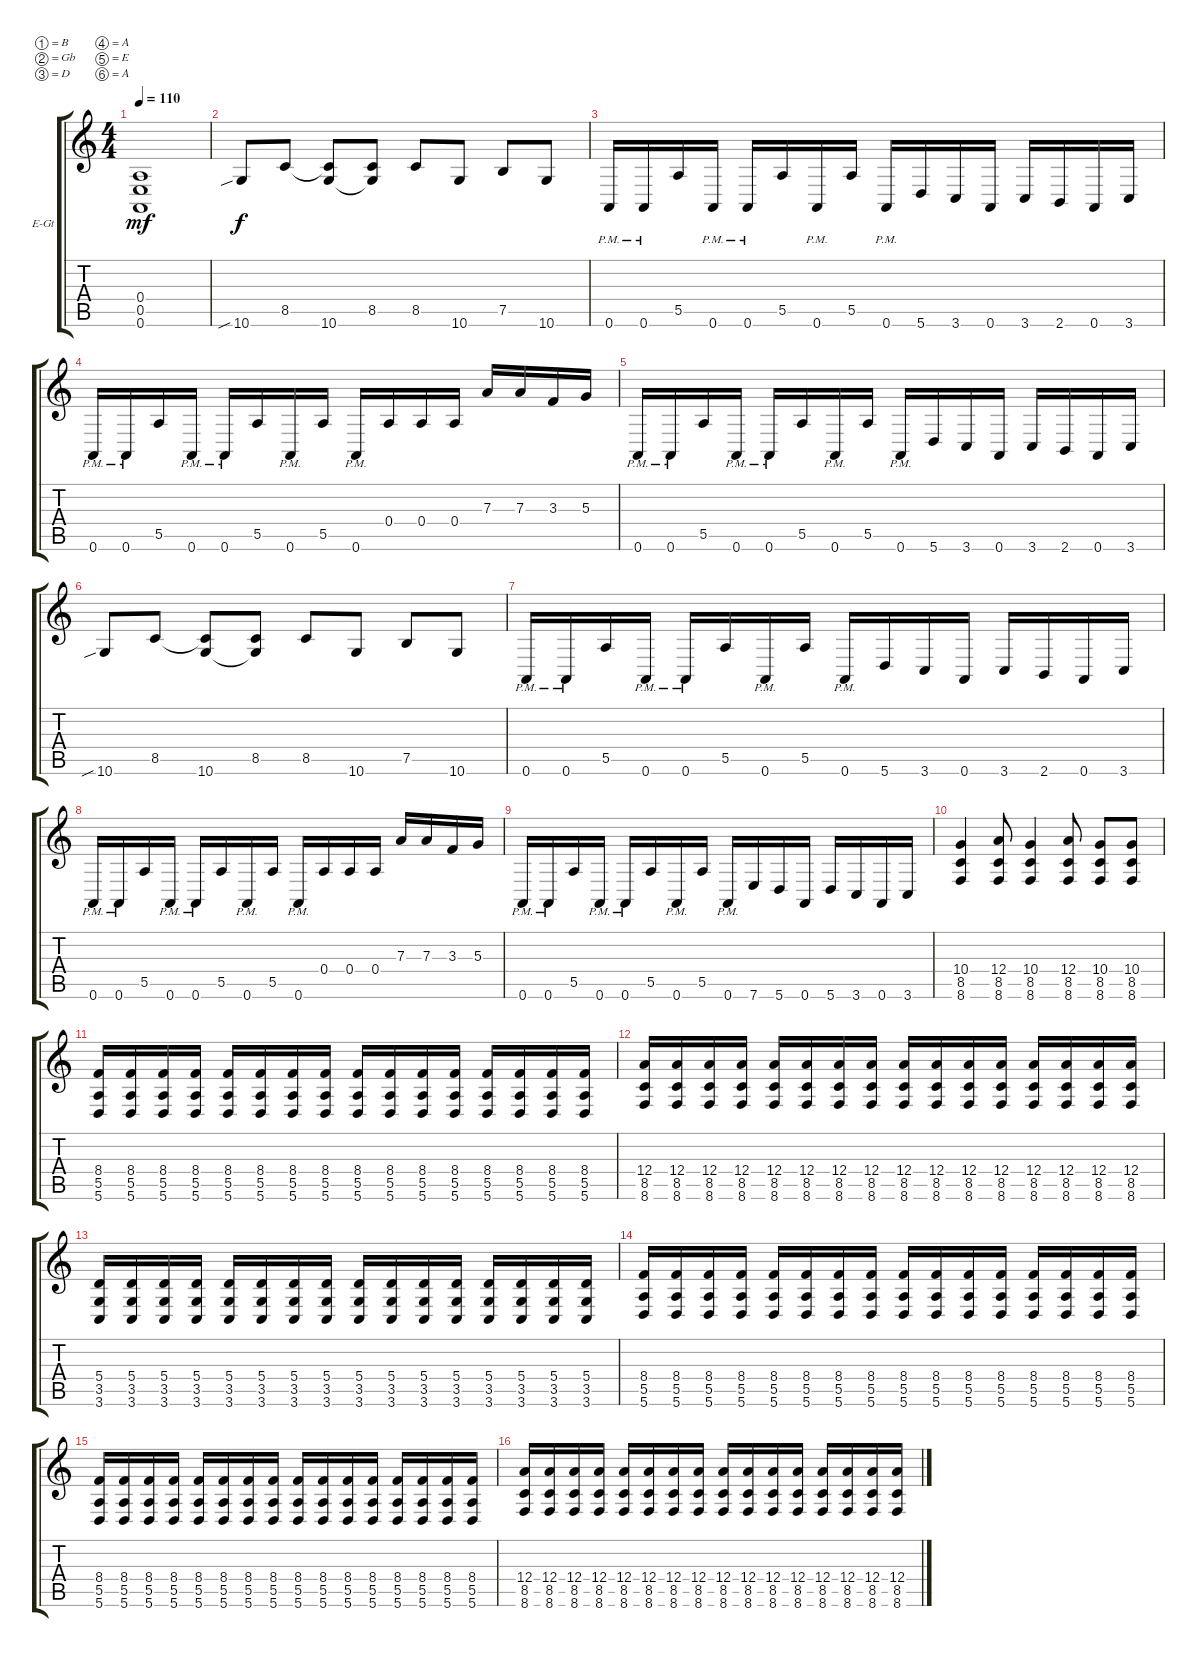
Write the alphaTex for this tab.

\defaultSystemsLayout 4
\bracketExtendMode groupsimilarinstruments
\firstSystemTrackNameOrientation horizontal
\otherSystemsTrackNameOrientation horizontal
\track ("Right Guitar " "E-Gt") {instrument distortionguitar}
\staff {score tabs}
\tuning (B3 Gb3 D3 A2 E2 A1)
\ts (4 4)
\tempo 110
\clef g2
\ks c
(0.6 0.5 0.4).1{dy mf} |
10.6{sib}.8{dy f} 8.5.8 (10.6 8.5{t}).8 (8.5 10.6{t}).8 8.5.8 10.6.8 7.5.8 10.6.8 |
0.6{pm}.16 0.6{pm}.16 5.5.16 0.6{pm}.16 0.6{pm}.16 5.5.16 0.6{pm}.16 5.5.16 0.6{pm}.16 5.6.16 3.6.16 0.6.16 3.6.16 2.6.16 0.6.16 3.6.16 |
0.6{pm}.16 0.6{pm}.16 5.5.16 0.6{pm}.16 0.6{pm}.16 5.5.16 0.6{pm}.16 5.5.16 0.6{pm}.16 0.4.16 0.4.16 0.4.16 7.3.16 7.3.16 3.3.16 5.3.16 |
0.6{pm}.16 0.6{pm}.16 5.5.16 0.6{pm}.16 0.6{pm}.16 5.5.16 0.6{pm}.16 5.5.16 0.6{pm}.16 5.6.16 3.6.16 0.6.16 3.6.16 2.6.16 0.6.16 3.6.16 |
10.6{sib}.8 8.5.8 (10.6 8.5{t}).8 (8.5 10.6{t}).8 8.5.8 10.6.8 7.5.8 10.6.8 |
0.6{pm}.16 0.6{pm}.16 5.5.16 0.6{pm}.16 0.6{pm}.16 5.5.16 0.6{pm}.16 5.5.16 0.6{pm}.16 5.6.16 3.6.16 0.6.16 3.6.16 2.6.16 0.6.16 3.6.16 |
0.6{pm}.16 0.6{pm}.16 5.5.16 0.6{pm}.16 0.6{pm}.16 5.5.16 0.6{pm}.16 5.5.16 0.6{pm}.16 0.4.16 0.4.16 0.4.16 7.3.16 7.3.16 3.3.16 5.3.16 |
0.6{pm}.16 0.6{pm}.16 5.5.16 0.6{pm}.16 0.6{pm}.16 5.5.16 0.6{pm}.16 5.5.16 0.6{pm}.16 7.6.16 5.6.16 0.6.16 5.6.16 3.6.16 0.6.16 3.6.16 |
(8.6 8.5 10.4).4 (8.6 8.5 12.4).8 (8.6 8.5 10.4).4 (8.6 8.5 12.4).8 (8.6 8.5 10.4).8 (8.6 8.5 10.4).8 |
(5.6 5.5 8.4).16 (5.6 5.5 8.4).16 (5.6 5.5 8.4).16 (5.6 5.5 8.4).16 (5.6 5.5 8.4).16 (5.6 5.5 8.4).16 (5.6 5.5 8.4).16 (5.6 5.5 8.4).16 (5.6 5.5 8.4).16 (5.6 5.5 8.4).16 (5.6 5.5 8.4).16 (5.6 5.5 8.4).16 (5.6 5.5 8.4).16 (5.6 5.5 8.4).16 (5.6 5.5 8.4).16 (5.6 5.5 8.4).16 |
(8.6 8.5 12.4).16 (8.6 8.5 12.4).16 (8.6 8.5 12.4).16 (8.6 8.5 12.4).16 (8.6 8.5 12.4).16 (8.6 8.5 12.4).16 (8.6 8.5 12.4).16 (8.6 8.5 12.4).16 (8.6 8.5 12.4).16 (8.6 8.5 12.4).16 (8.6 8.5 12.4).16 (8.6 8.5 12.4).16 (8.6 8.5 12.4).16 (8.6 8.5 12.4).16 (8.6 8.5 12.4).16 (8.6 8.5 12.4).16 |
(3.6 3.5 5.4).16 (3.6 3.5 5.4).16 (3.6 3.5 5.4).16 (3.6 3.5 5.4).16 (3.6 3.5 5.4).16 (3.6 3.5 5.4).16 (3.6 3.5 5.4).16 (3.6 3.5 5.4).16 (3.6 3.5 5.4).16 (3.6 3.5 5.4).16 (3.6 3.5 5.4).16 (3.6 3.5 5.4).16 (3.6 3.5 5.4).16 (3.6 3.5 5.4).16 (3.6 3.5 5.4).16 (3.6 3.5 5.4).16 |
(5.6 5.5 8.4).16 (5.6 5.5 8.4).16 (5.6 5.5 8.4).16 (5.6 5.5 8.4).16 (5.6 5.5 8.4).16 (5.6 5.5 8.4).16 (5.6 5.5 8.4).16 (5.6 5.5 8.4).16 (5.6 5.5 8.4).16 (5.6 5.5 8.4).16 (5.6 5.5 8.4).16 (5.6 5.5 8.4).16 (5.6 5.5 8.4).16 (5.6 5.5 8.4).16 (5.6 5.5 8.4).16 (5.6 5.5 8.4).16 |
(5.6 5.5 8.4).16 (5.6 5.5 8.4).16 (5.6 5.5 8.4).16 (5.6 5.5 8.4).16 (5.6 5.5 8.4).16 (5.6 5.5 8.4).16 (5.6 5.5 8.4).16 (5.6 5.5 8.4).16 (5.6 5.5 8.4).16 (5.6 5.5 8.4).16 (5.6 5.5 8.4).16 (5.6 5.5 8.4).16 (5.6 5.5 8.4).16 (5.6 5.5 8.4).16 (5.6 5.5 8.4).16 (5.6 5.5 8.4).16 |
(8.6 8.5 12.4).16 (8.6 8.5 12.4).16 (8.6 8.5 12.4).16 (8.6 8.5 12.4).16 (8.6 8.5 12.4).16 (8.6 8.5 12.4).16 (8.6 8.5 12.4).16 (8.6 8.5 12.4).16 (8.6 8.5 12.4).16 (8.6 8.5 12.4).16 (8.6 8.5 12.4).16 (8.6 8.5 12.4).16 (8.6 8.5 12.4).16 (8.6 8.5 12.4).16 (8.6 8.5 12.4).16 (8.6 8.5 12.4).16
